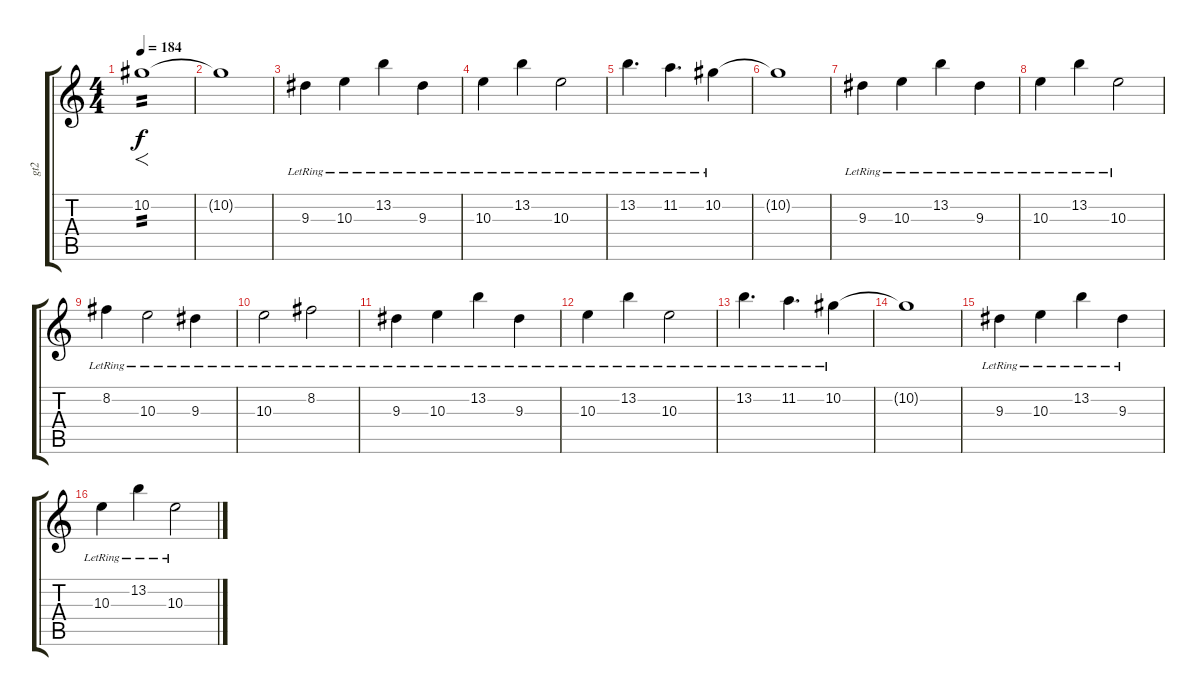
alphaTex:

\track ("gt2" "gt2") {instrument overdrivenguitar}
\staff {score tabs}
\tuning (Eb4 Bb3 Gb3 Db3 Ab2 Db2) {hide}
\ts (4 4)
\tempo 184
\clef g2
\ks c
10.2.1{f tp 2 dy f} |
10.2{t}.1 |
9.3{lr}.4 10.3{lr}.4 13.2{lr}.4 9.3{lr}.4 |
10.3{lr}.4 13.2{lr}.4 10.3{lr}.2 |
13.2{lr}.4{d} 11.2{lr}.4{d} 10.2{lr}.4 |
10.2{t}.1 |
9.3{lr}.4 10.3{lr}.4 13.2{lr}.4 9.3{lr}.4 |
10.3{lr}.4 13.2{lr}.4 10.3{lr}.2 |
8.2{lr}.4 10.3{lr}.2 9.3{lr}.4 |
10.3{lr}.2 8.2{lr}.2 |
9.3{lr}.4 10.3{lr}.4 13.2{lr}.4 9.3{lr}.4 |
10.3{lr}.4 13.2{lr}.4 10.3{lr}.2 |
13.2{lr}.4{d} 11.2{lr}.4{d} 10.2{lr}.4 |
10.2{t}.1 |
9.3{lr}.4 10.3{lr}.4 13.2{lr}.4 9.3{lr}.4 |
10.3{lr}.4 13.2{lr}.4 10.3{lr}.2
